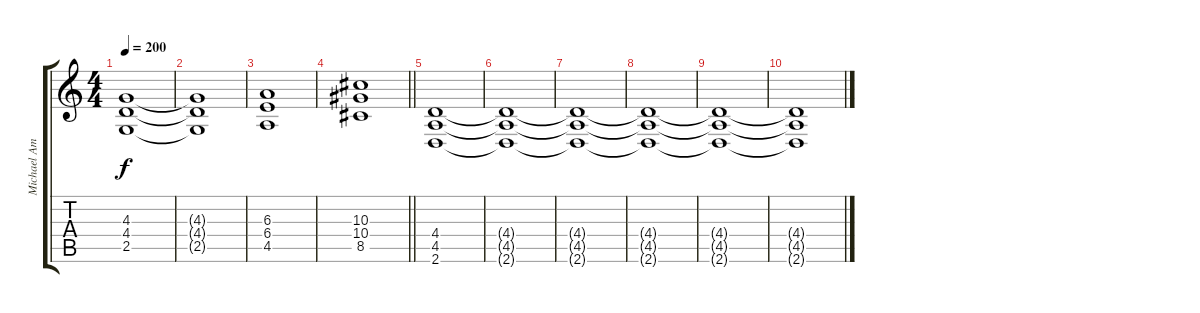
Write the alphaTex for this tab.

\track ("Michael Amott" "Michael Am") {instrument distortionguitar}
\staff {score tabs}
\tuning (C4 G3 Eb3 Bb2 F2 C2) {hide}
\ts (4 4)
\tempo 200
\clef g2
\ks c
(4.3 4.4 2.5).1{dy f} |
(4.3{t} 4.4{t} 2.5{t}).1 |
(6.3 6.4 4.5).1 |
\barLineRight lightlight
(10.3 10.4 8.5).1 |
(4.4 4.5 2.6).1 |
(4.4{t} 4.5{t} 2.6{t}).1{volume 0} |
(4.4{t} 4.5{t} 2.6{t}).1 |
(4.4{t} 4.5{t} 2.6{t}).1 |
(4.4{t} 4.5{t} 2.6{t}).1 |
(4.4{t} 4.5{t} 2.6{t}).1
